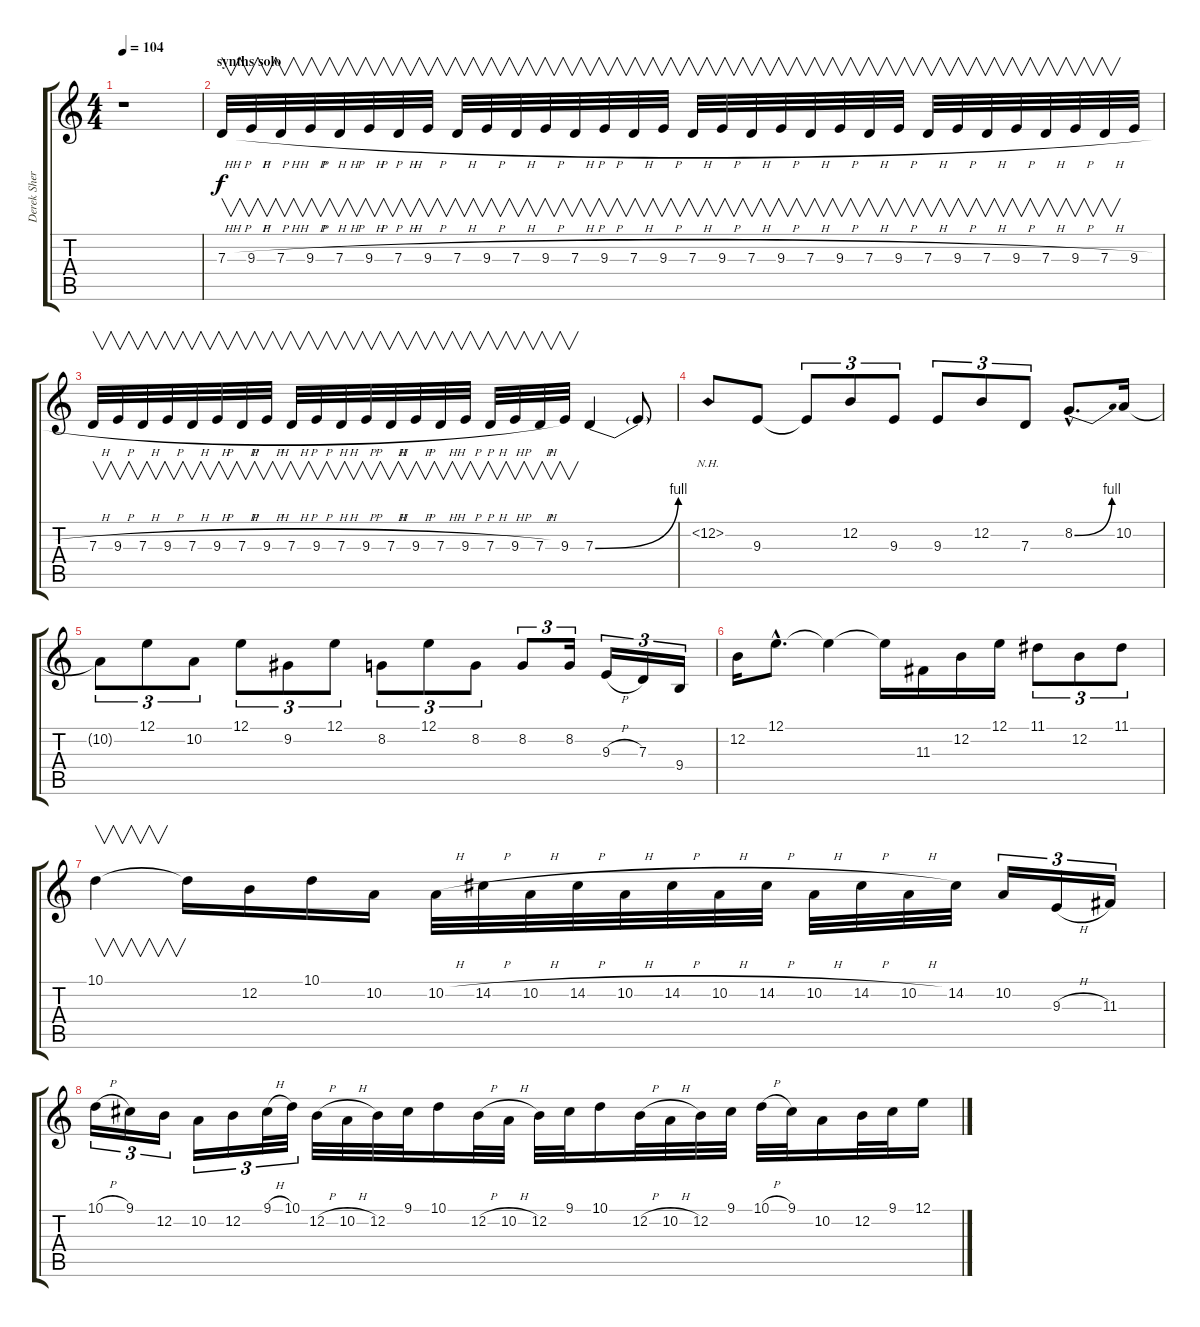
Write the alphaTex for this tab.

\track ("Derek Sherinian" "Derek Sher") {instrument lead5charang}
\staff {score tabs}
\tuning (E4 B3 G3 D3 A2 E2) {hide}
\ts (4 4)
\tempo 104
\clef g2
\ks c
r.1{dy f} |
\section ("" "synths solo")
7.3{h}.32{v} 9.3{h}.32{v} 7.3{h}.32{v} 9.3{h}.32{v} 7.3{h}.32{v} 9.3{h}.32{v} 7.3{h}.32{v} 9.3{h}.32{v} 7.3{h}.32{v} 9.3{h}.32{v} 7.3{h}.32{v} 9.3{h}.32{v} 7.3{h}.32{v} 9.3{h}.32{v} 7.3{h}.32{v} 9.3{h}.32{v} 7.3{h}.32{v} 9.3{h}.32{v} 7.3{h}.32{v} 9.3{h}.32{v} 7.3{h}.32{v} 9.3{h}.32{v} 7.3{h}.32{v} 9.3{h}.32{v} 7.3{h}.32{v} 9.3{h}.32{v} 7.3{h}.32{v} 9.3{h}.32{v} 7.3{h}.32{v} 9.3{h}.32{v} 7.3{h}.32{v} 9.3{h}.32 |
7.3{h}.32{v} 9.3{h}.32{v} 7.3{h}.32{v} 9.3{h}.32{v} 7.3{h}.32{v} 9.3{h}.32{v} 7.3{h}.32{v} 9.3{h}.32{v} 7.3{h}.32{v} 9.3{h}.32{v} 7.3{h}.32{v} 9.3{h}.32{v} 7.3{h}.32{v} 9.3{h}.32{v} 7.3{h}.32{v} 9.3{h}.32{v} 7.3{h}.32{v} 9.3{h}.32{v} 7.3{h}.32{v} 9.3.32{v} 7.3{be (bend 0 0 60 4)}.4 7.3{t}.8 |
12.2{nh}.8 9.3.8 9.3{t}.8{tu (3 2)} 12.2.8{tu (3 2)} 9.3.8{tu (3 2)} 9.3.8{tu (3 2)} 12.2.8{tu (3 2)} 7.3.8{tu (3 2)} 8.2{be (bend 0 0 60 4) hac}.8{d} 10.2.16 |
10.2{t}.8{tu (3 2)} 12.1.8{tu (3 2)} 10.2.8{tu (3 2)} 12.1.8{tu (3 2)} 9.2.8{tu (3 2)} 12.1.8{tu (3 2)} 8.2.8{tu (3 2)} 12.1.8{tu (3 2)} 8.2.8{tu (3 2)} 8.2.8{tu (3 2)} 8.2.16{tu (3 2)} 9.3{h}.16{tu (3 2)} 7.3.16{tu (3 2)} 9.4.16{tu (3 2)} |
12.2.16 12.1{hac}.8{d} 12.1{t}.4 12.1{t}.16 11.3.16 12.2.16 12.1.16 11.1.8{tu (3 2)} 12.2.8{tu (3 2)} 11.1.8{tu (3 2)} |
10.1.4{v} 10.1{t}.16 12.2.16 10.1.16 10.2.16 10.2{h}.32 14.2{h}.32 10.2{h}.32 14.2{h}.32 10.2{h}.32 14.2{h}.32 10.2{h}.32 14.2{h}.32 10.2{h}.32 14.2{h}.32 10.2{h}.32 14.2.32 10.2.16{tu (3 2)} 9.3{h}.16{tu (3 2)} 11.3.16{tu (3 2)} |
10.1{h}.16{tu (3 2)} 9.1.16{tu (3 2)} 12.2.16{tu (3 2)} 10.2.16{tu (3 2)} 12.2.16{tu (3 2)} 9.1{h}.32{tu (3 2)} 10.1.32{tu (3 2)} 12.2{h}.32 10.2{h}.32 12.2.32 9.1.32 10.1.16 12.2{h}.32 10.2{h}.32 12.2.32 9.1.32 10.1.16 12.2{h}.32 10.2{h}.32 12.2.32 9.1.32 10.1{h}.32 9.1.32 10.2.16 12.2.32 9.1.32 12.1.16
